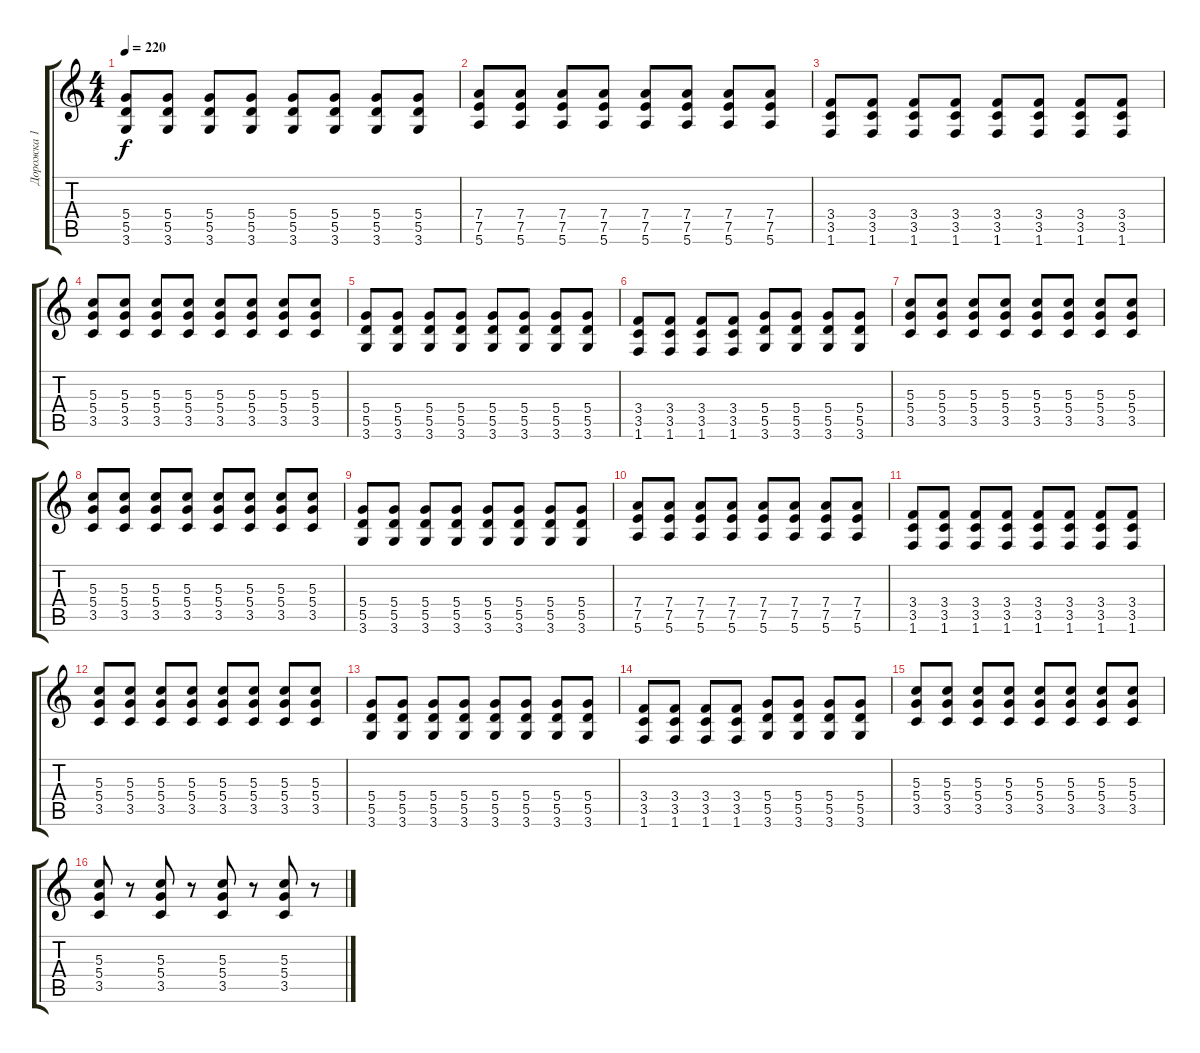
\track ("Дорожка 1" "Дорожка 1") {instrument distortionguitar}
\staff {score tabs}
\tuning (E4 B3 G3 D3 A2 E2) {hide}
\ts (4 4)
\tempo 220
\clef g2
\ks c
(5.4 5.5 3.6).8{dy f} (5.4 5.5 3.6).8 (5.4 5.5 3.6).8 (5.4 5.5 3.6).8 (5.4 5.5 3.6).8 (5.4 5.5 3.6).8 (5.4 5.5 3.6).8 (5.4 5.5 3.6).8 |
(7.4 7.5 5.6).8 (7.4 7.5 5.6).8 (7.4 7.5 5.6).8 (7.4 7.5 5.6).8 (7.4 7.5 5.6).8 (7.4 7.5 5.6).8 (7.4 7.5 5.6).8 (7.4 7.5 5.6).8 |
(3.4 3.5 1.6).8 (3.4 3.5 1.6).8 (3.4 3.5 1.6).8 (3.4 3.5 1.6).8 (3.4 3.5 1.6).8 (3.4 3.5 1.6).8 (3.4 3.5 1.6).8 (3.4 3.5 1.6).8 |
(5.3 5.4 3.5).8 (5.3 5.4 3.5).8 (5.3 5.4 3.5).8 (5.3 5.4 3.5).8 (5.3 5.4 3.5).8 (5.3 5.4 3.5).8 (5.3 5.4 3.5).8 (5.3 5.4 3.5).8 |
(5.4 5.5 3.6).8 (5.4 5.5 3.6).8 (5.4 5.5 3.6).8 (5.4 5.5 3.6).8 (5.4 5.5 3.6).8 (5.4 5.5 3.6).8 (5.4 5.5 3.6).8 (5.4 5.5 3.6).8 |
(3.4 3.5 1.6).8 (3.4 3.5 1.6).8 (3.4 3.5 1.6).8 (3.4 3.5 1.6).8 (5.4 5.5 3.6).8 (5.4 5.5 3.6).8 (5.4 5.5 3.6).8 (5.4 5.5 3.6).8 |
(5.3 5.4 3.5).8 (5.3 5.4 3.5).8 (5.3 5.4 3.5).8 (5.3 5.4 3.5).8 (5.3 5.4 3.5).8 (5.3 5.4 3.5).8 (5.3 5.4 3.5).8 (5.3 5.4 3.5).8 |
(5.3 5.4 3.5).8 (5.3 5.4 3.5).8 (5.3 5.4 3.5).8 (5.3 5.4 3.5).8 (5.3 5.4 3.5).8 (5.3 5.4 3.5).8 (5.3 5.4 3.5).8 (5.3 5.4 3.5).8 |
(5.4 5.5 3.6).8 (5.4 5.5 3.6).8 (5.4 5.5 3.6).8 (5.4 5.5 3.6).8 (5.4 5.5 3.6).8 (5.4 5.5 3.6).8 (5.4 5.5 3.6).8 (5.4 5.5 3.6).8 |
(7.4 7.5 5.6).8 (7.4 7.5 5.6).8 (7.4 7.5 5.6).8 (7.4 7.5 5.6).8 (7.4 7.5 5.6).8 (7.4 7.5 5.6).8 (7.4 7.5 5.6).8 (7.4 7.5 5.6).8 |
(3.4 3.5 1.6).8 (3.4 3.5 1.6).8 (3.4 3.5 1.6).8 (3.4 3.5 1.6).8 (3.4 3.5 1.6).8 (3.4 3.5 1.6).8 (3.4 3.5 1.6).8 (3.4 3.5 1.6).8 |
(5.3 5.4 3.5).8 (5.3 5.4 3.5).8 (5.3 5.4 3.5).8 (5.3 5.4 3.5).8 (5.3 5.4 3.5).8 (5.3 5.4 3.5).8 (5.3 5.4 3.5).8 (5.3 5.4 3.5).8 |
(5.4 5.5 3.6).8 (5.4 5.5 3.6).8 (5.4 5.5 3.6).8 (5.4 5.5 3.6).8 (5.4 5.5 3.6).8 (5.4 5.5 3.6).8 (5.4 5.5 3.6).8 (5.4 5.5 3.6).8 |
(3.4 3.5 1.6).8 (3.4 3.5 1.6).8 (3.4 3.5 1.6).8 (3.4 3.5 1.6).8 (5.4 5.5 3.6).8 (5.4 5.5 3.6).8 (5.4 5.5 3.6).8 (5.4 5.5 3.6).8 |
(5.3 5.4 3.5).8 (5.3 5.4 3.5).8 (5.3 5.4 3.5).8 (5.3 5.4 3.5).8 (5.3 5.4 3.5).8 (5.3 5.4 3.5).8 (5.3 5.4 3.5).8 (5.3 5.4 3.5).8 |
(5.3 5.4 3.5).8 r.8 (5.3 5.4 3.5).8 r.8 (5.3 5.4 3.5).8 r.8 (5.3 5.4 3.5).8 r.8
